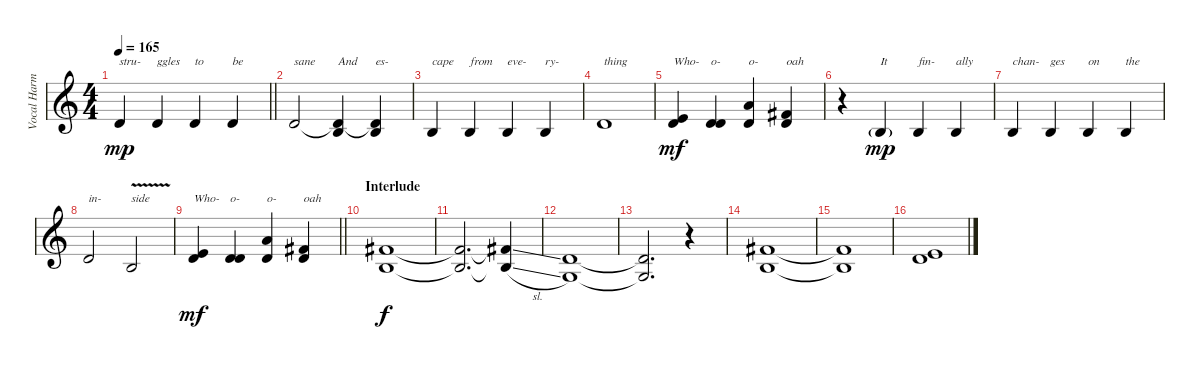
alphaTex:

\track ("Vocal Harmony" "Vocal Harm") {instrument lead6voice}
\staff {score}
\tuning (Db4 Ab3 E3 B2 Gb2 B1) {hide}
\ts (4 4)
\tempo 165
\clef g2
\barLineRight lightlight
\ks c
6.2.4{txt "stru-" dy mp} 6.2.4{txt "ggles"} 6.2.4{txt "to"} 6.2.4{txt "be"} |
6.2.2{txt "sane"} (6.2{t} 7.3).4{txt "And"} (6.2{t} 7.3).4{txt "es-"} |
3.2.4{txt "cape"} 3.2.4{txt "from"} 3.2.4{txt "eve-"} 3.2.4{txt "ry-"} |
6.2.1{txt "thing"} |
(3.1 6.2).4{txt "Who-" dy mf} (1.1 6.2).4{txt "o-"} (8.1 6.2).4{txt "o-"} (5.1 6.2).4{txt "oah"} |
r.4 3.2{g}.4{txt "It" dy mp} 3.2.4{txt "fin-"} 3.2.4{txt "ally"} |
3.2.4{txt "chan-"} 3.2.4{txt "ges"} 3.2.4{txt "on"} 3.2.4{txt "the"} |
6.2.2{txt "in-"} 3.2{v}.2{txt "side"} |
\barLineRight lightlight
(3.1 6.2).4{txt "Who-" dy mf} (1.1 6.2).4{txt "o-"} (8.1 6.2).4{txt "o-"} (5.1 6.2).4{txt "oah"} |
\section ("" "Interlude")
(10.2 7.3).1{dy f volume 7 instrument lead6voice} |
(10.2{t} 7.3{t}).2{d} (10.2{sl t} 7.3{sl t}).4 |
(6.2 3.3).1 |
(6.2{t} 3.3{t}).2{d} r.4 |
(10.2 7.3).1 |
(10.2{t} 7.3{t}).1 |
(8.2 10.3).1
